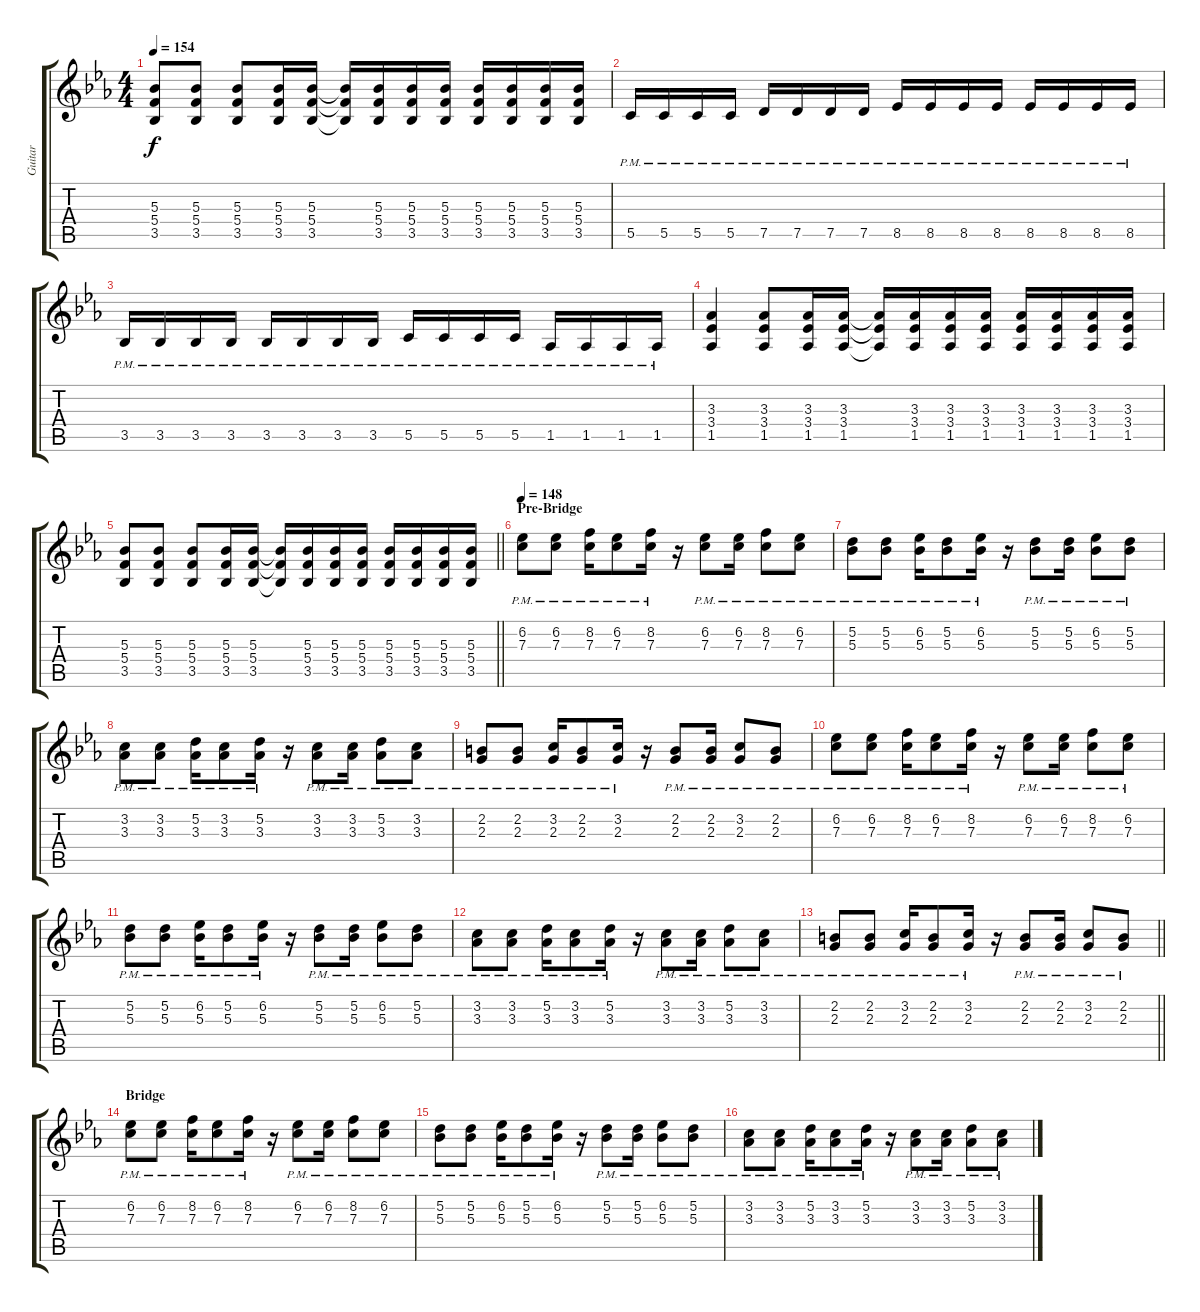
\track ("Guitar" "Guitar") {instrument distortionguitar}
\staff {score tabs}
\tuning (D4 A3 F3 C3 G2 C2) {hide}
\ts (4 4)
\tempo 154
\clef g2
\ks cminor
(5.3 5.4 3.5).8{dy f} (5.3 5.4 3.5).8 (5.3 5.4 3.5).8 (5.3 5.4 3.5).16 (5.3 5.4 3.5).16 (5.3{t} 5.4{t} 3.5{t}).16 (5.3 5.4 3.5).16 (5.3 5.4 3.5).16 (5.3 5.4 3.5).16 (5.3 5.4 3.5).16 (5.3 5.4 3.5).16 (5.3 5.4 3.5).16 (5.3 5.4 3.5).16 |
5.5{pm}.16 5.5{pm}.16 5.5{pm}.16 5.5{pm}.16 7.5{pm}.16 7.5{pm}.16 7.5{pm}.16 7.5{pm}.16 8.5{pm}.16 8.5{pm}.16 8.5{pm}.16 8.5{pm}.16 8.5{pm}.16 8.5{pm}.16 8.5{pm}.16 8.5{pm}.16 |
3.5{pm}.16 3.5{pm}.16 3.5{pm}.16 3.5{pm}.16 3.5{pm}.16 3.5{pm}.16 3.5{pm}.16 3.5{pm}.16 5.5{pm}.16 5.5{pm}.16 5.5{pm}.16 5.5{pm}.16 1.5{pm}.16 1.5{pm}.16 1.5{pm}.16 1.5{pm}.16 |
(3.3 3.4 1.5).4 (3.3 3.4 1.5).8 (3.3 3.4 1.5).16 (3.3 3.4 1.5).16 (3.3{t} 3.4{t} 1.5{t}).16 (3.3 3.4 1.5).16 (3.3 3.4 1.5).16 (3.3 3.4 1.5).16 (3.3 3.4 1.5).16 (3.3 3.4 1.5).16 (3.3 3.4 1.5).16 (3.3 3.4 1.5).16 |
\barLineRight lightlight
(5.3 5.4 3.5).8 (5.3 5.4 3.5).8 (5.3 5.4 3.5).8 (5.3 5.4 3.5).16 (5.3 5.4 3.5).16 (5.3{t} 5.4{t} 3.5{t}).16 (5.3 5.4 3.5).16 (5.3 5.4 3.5).16 (5.3 5.4 3.5).16 (5.3 5.4 3.5).16 (5.3 5.4 3.5).16 (5.3 5.4 3.5).16 (5.3 5.4 3.5).16 |
\section ("" "Pre-Bridge")
\tempo 148
(6.2{pm} 7.3{pm}).8{instrument electricguitarclean} (6.2{pm} 7.3{pm}).8 (8.2{pm} 7.3{pm}).16 (6.2{pm} 7.3{pm}).8 (8.2{pm} 7.3{pm}).16 r.16 (6.2{pm} 7.3{pm}).8 (6.2{pm} 7.3{pm}).16 (8.2{pm} 7.3{pm}).8 (6.2{pm} 7.3{pm}).8 |
(5.2{pm} 5.3{pm}).8 (5.2{pm} 5.3{pm}).8 (6.2{pm} 5.3{pm}).16 (5.2{pm} 5.3{pm}).8 (6.2{pm} 5.3{pm}).16 r.16 (5.2{pm} 5.3{pm}).8 (5.2{pm} 5.3{pm}).16 (6.2{pm} 5.3{pm}).8 (5.2{pm} 5.3{pm}).8 |
(3.2{pm} 3.3{pm}).8 (3.2{pm} 3.3{pm}).8 (5.2{pm} 3.3{pm}).16 (3.2{pm} 3.3{pm}).8 (5.2{pm} 3.3{pm}).16 r.16 (3.2{pm} 3.3{pm}).8 (3.2{pm} 3.3{pm}).16 (5.2{pm} 3.3{pm}).8 (3.2{pm} 3.3{pm}).8 |
(2.2{pm} 2.3{pm}).8 (2.2{pm} 2.3{pm}).8 (3.2{pm} 2.3{pm}).16 (2.2{pm} 2.3{pm}).8 (3.2{pm} 2.3{pm}).16 r.16 (2.2{pm} 2.3{pm}).8 (2.2{pm} 2.3{pm}).16 (3.2{pm} 2.3{pm}).8 (2.2{pm} 2.3{pm}).8 |
(6.2{pm} 7.3{pm}).8 (6.2{pm} 7.3{pm}).8 (8.2{pm} 7.3{pm}).16 (6.2{pm} 7.3{pm}).8 (8.2{pm} 7.3{pm}).16 r.16 (6.2{pm} 7.3{pm}).8 (6.2{pm} 7.3{pm}).16 (8.2{pm} 7.3{pm}).8 (6.2{pm} 7.3{pm}).8 |
(5.2{pm} 5.3{pm}).8 (5.2{pm} 5.3{pm}).8 (6.2{pm} 5.3{pm}).16 (5.2{pm} 5.3{pm}).8 (6.2{pm} 5.3{pm}).16 r.16 (5.2{pm} 5.3{pm}).8 (5.2{pm} 5.3{pm}).16 (6.2{pm} 5.3{pm}).8 (5.2{pm} 5.3{pm}).8 |
(3.2{pm} 3.3{pm}).8 (3.2{pm} 3.3{pm}).8 (5.2{pm} 3.3{pm}).16 (3.2{pm} 3.3{pm}).8 (5.2{pm} 3.3{pm}).16 r.16 (3.2{pm} 3.3{pm}).8 (3.2{pm} 3.3{pm}).16 (5.2{pm} 3.3{pm}).8 (3.2{pm} 3.3{pm}).8 |
\barLineRight lightlight
(2.2{pm} 2.3{pm}).8 (2.2{pm} 2.3{pm}).8 (3.2{pm} 2.3{pm}).16 (2.2{pm} 2.3{pm}).8 (3.2{pm} 2.3{pm}).16 r.16 (2.2{pm} 2.3{pm}).8 (2.2{pm} 2.3{pm}).16 (3.2{pm} 2.3{pm}).8 (2.2{pm} 2.3{pm}).8 |
\section ("" "Bridge")
(6.2{pm} 7.3{pm}).8 (6.2{pm} 7.3{pm}).8 (8.2{pm} 7.3{pm}).16 (6.2{pm} 7.3{pm}).8 (8.2{pm} 7.3{pm}).16 r.16 (6.2{pm} 7.3{pm}).8 (6.2{pm} 7.3{pm}).16 (8.2{pm} 7.3{pm}).8 (6.2{pm} 7.3{pm}).8 |
(5.2{pm} 5.3{pm}).8 (5.2{pm} 5.3{pm}).8 (6.2{pm} 5.3{pm}).16 (5.2{pm} 5.3{pm}).8 (6.2{pm} 5.3{pm}).16 r.16 (5.2{pm} 5.3{pm}).8 (5.2{pm} 5.3{pm}).16 (6.2{pm} 5.3{pm}).8 (5.2{pm} 5.3{pm}).8 |
(3.2{pm} 3.3{pm}).8 (3.2{pm} 3.3{pm}).8 (5.2{pm} 3.3{pm}).16 (3.2{pm} 3.3{pm}).8 (5.2{pm} 3.3{pm}).16 r.16 (3.2{pm} 3.3{pm}).8 (3.2{pm} 3.3{pm}).16 (5.2{pm} 3.3{pm}).8 (3.2{pm} 3.3{pm}).8
